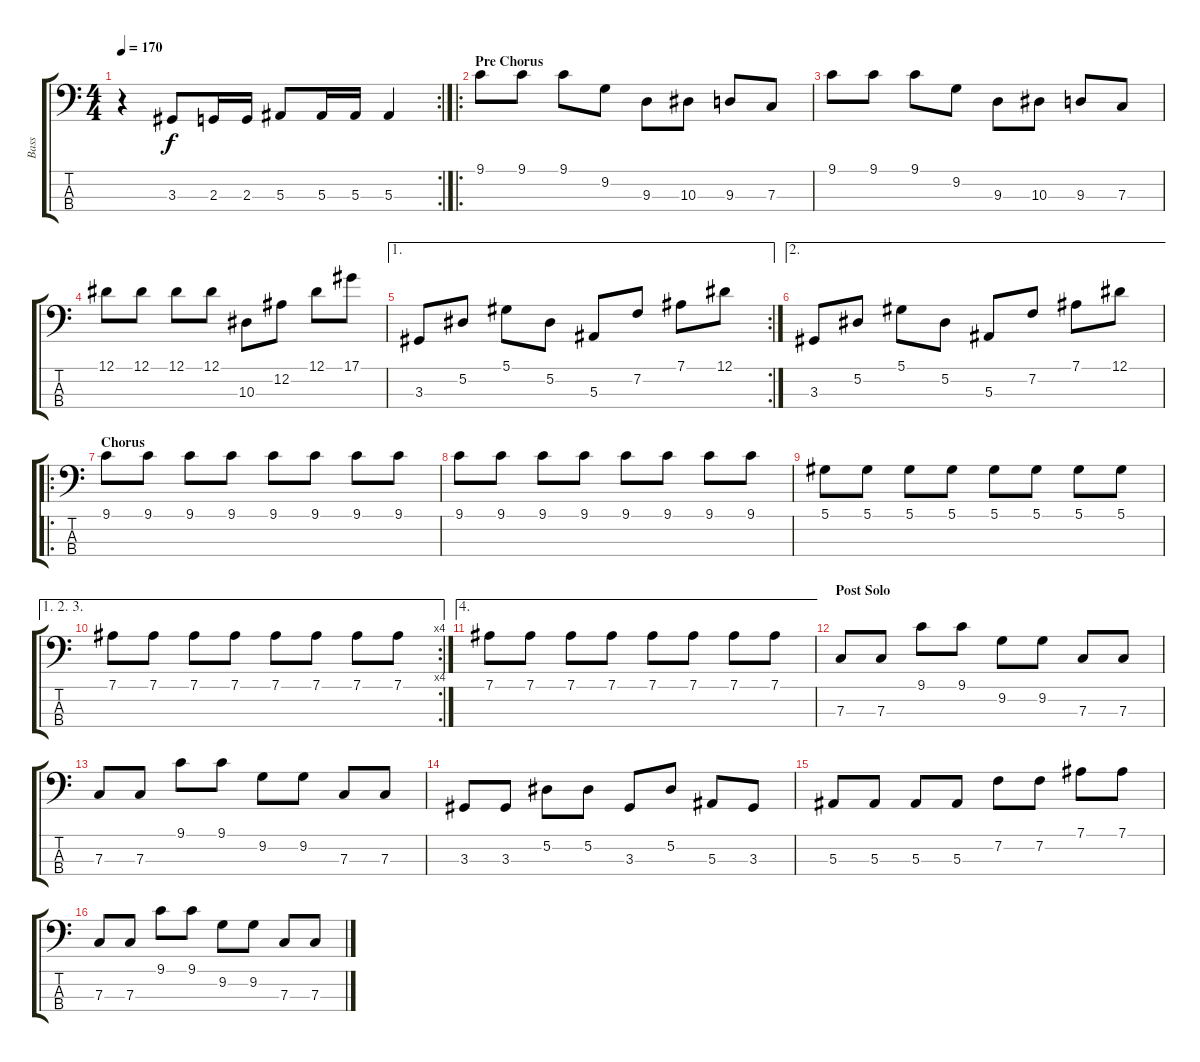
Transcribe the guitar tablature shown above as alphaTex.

\track ("Bass" "Bass") {instrument electricbassfinger}
\staff {score tabs}
\tuning (Eb2 Bb1 F1 C1) {hide}
\rc 2
\ts (4 4)
\tempo 170
\clef f4
\ks c
r.4{dy f} 3.3.8 2.3.16 2.3.16 5.3.8 5.3.16 5.3.16 5.3.4 |
\ro
\section ("" "Pre Chorus")
9.1.8 9.1.8 9.1.8 9.2.8 9.3.8 10.3.8 9.3.8 7.3.8 |
9.1.8 9.1.8 9.1.8 9.2.8 9.3.8 10.3.8 9.3.8 7.3.8 |
12.1.8 12.1.8 12.1.8 12.1.8 10.3.8 12.2.8 12.1.8 17.1.8 |
\ae 1
\rc 2
3.3.8 5.2.8 5.1.8 5.2.8 5.3.8 7.2.8 7.1.8 12.1.8 |
\ae 2
3.3.8 5.2.8 5.1.8 5.2.8 5.3.8 7.2.8 7.1.8 12.1.8 |
\ro
\section ("" "Chorus")
9.1.8 9.1.8 9.1.8 9.1.8 9.1.8 9.1.8 9.1.8 9.1.8 |
9.1.8 9.1.8 9.1.8 9.1.8 9.1.8 9.1.8 9.1.8 9.1.8 |
5.1.8 5.1.8 5.1.8 5.1.8 5.1.8 5.1.8 5.1.8 5.1.8 |
\ae (1 2 3)
\rc 4
7.1.8 7.1.8 7.1.8 7.1.8 7.1.8 7.1.8 7.1.8 7.1.8 |
\ae 4
7.1.8 7.1.8 7.1.8 7.1.8 7.1.8 7.1.8 7.1.8 7.1.8 |
\section ("" "Post Solo")
7.3.8 7.3.8 9.1.8 9.1.8 9.2.8 9.2.8 7.3.8 7.3.8 |
7.3.8 7.3.8 9.1.8 9.1.8 9.2.8 9.2.8 7.3.8 7.3.8 |
3.3.8 3.3.8 5.2.8 5.2.8 3.3.8 5.2.8 5.3.8 3.3.8 |
5.3.8 5.3.8 5.3.8 5.3.8 7.2.8 7.2.8 7.1.8 7.1.8 |
7.3.8 7.3.8 9.1.8 9.1.8 9.2.8 9.2.8 7.3.8 7.3.8
